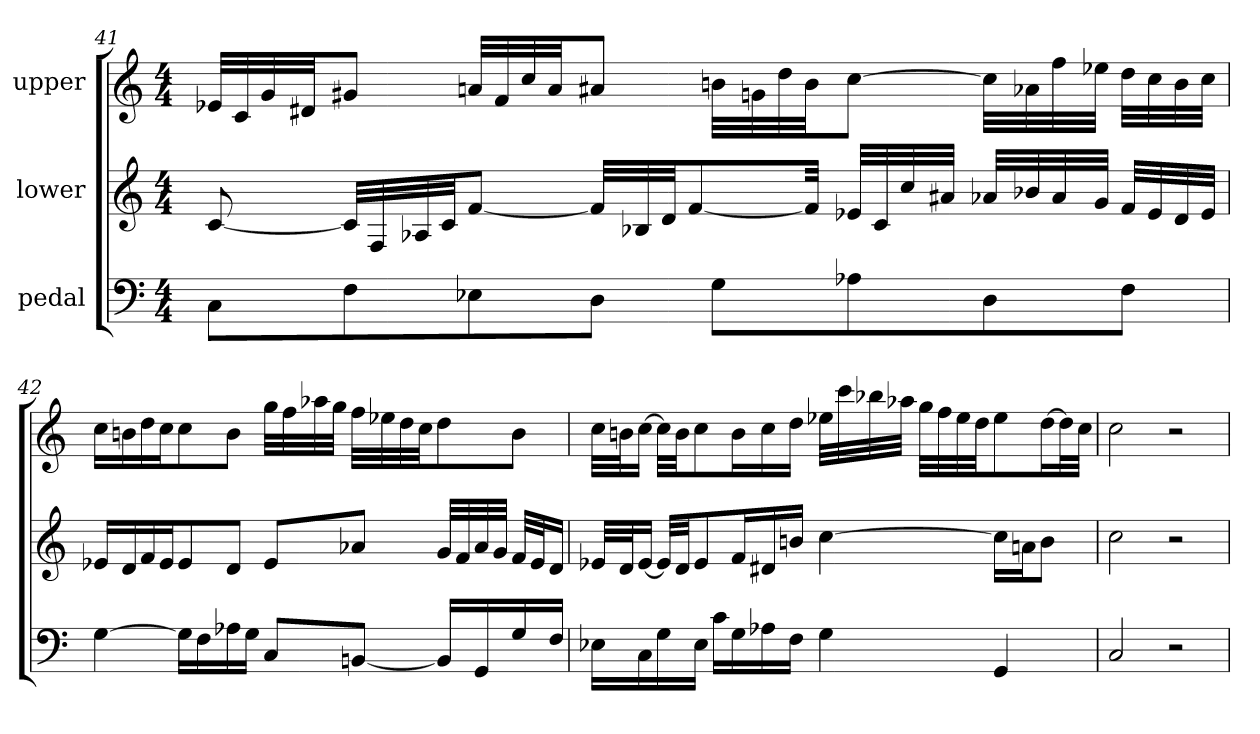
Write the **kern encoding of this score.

**kern	**kern	**kern
*part3	*part2	*part1
*staff3	*staff2	*staff1
*I"pedal	*I"lower	*I"upper
!!LO:LB:g=z
*clefF4	*clefG2	*clefG2
*M4/4	*M4/4	*M4/4
=41	=41	=41
8C\L	[8c/	32e-/LLL
.	.	32c/
.	.	32g/
.	.	32d#/JJ
8F\	32c/LLL]	8g#/J
.	32F/	.
.	32A-/	.
.	32c/JJ	.
8E-\	[8f/J	32an/LLL
.	.	32f/
.	.	32cc/
.	.	32a/JJ
8D\J	32f/LLL]	8a#/J
.	32B-/	.
.	32d/JJ	.
.	[8f/	.
8G\L	.	32bn\LLL
.	.	32gn\
.	.	32dd\
.	32f/Jkk]	32b\JJ
8A-\	32e-/LLL	[8cc\J
.	32c/	.
.	32cc/	.
.	32a#/JJJ	.
8D\	32a-/LLL	32cc\LLL]
.	32b-/	32a-\
.	32a-/	32ff\
.	32g/JJJ	32ee-\JJJ
8F\J	32f/LLL	32dd\LLL
.	32e-/	32cc\
.	32d/	32b\
.	32e-/JJJ	32cc\JJJ
!!LO:PB:g=z
=42	=42	=42
[4G\	16e-/LL	16cc\LL
.	16d/	16bn\
.	16f/	16dd\
.	16e-/J	16cc\J
16G\LL]	8e-/	8cc\
16F\	.	.
16A-\	8d/J	8b\J
16G\JJ	.	.
8C/L	8e-/L	32gg\LLL
.	.	32ff\
.	.	32aa-\
.	.	32gg\JJJ
[8BBn/J	8a-/J	32ff\LLL
.	.	32ee-\
.	.	32dd\
.	.	32cc\JJ
16BB/LL]	32g/LLL	8dd\
.	32f/	.
16GG/	32a-/	.
.	32g/JJJ	.
16G/	32f/LLL	8b\J
.	32e-/J	.
16F/JJ	16d/JJ	.
!!LO:LB:g=z
=43	=43	=43
16E-\LL	32e-/LLL	32cc\LLL
.	32d/J	32bn\J
16C\	[16e-/JJ	[16cc\JJ
16G\	32e-/LLL]	32cc\LLL]
.	32d/JJ	32b\JJ
16E-\JJ	8e-/	8cc\
16c\LL	.	.
16G\	16f/L	16b\L
16A-\	16d#/	16cc\
16F\JJ	16bn/JJ	16dd\JJ
4G\	[4cc\	32ee-\LLL
.	.	32ccc\
.	.	32bb-\
.	.	32aa-\JJJ
.	.	32gg\LLL
.	.	32ff\
.	.	32ee-\
.	.	32dd\JJ
4GG/	16cc\LL]	8ee-\
.	16an\J	.
.	8b\J	[16dd\L
.	.	32dd\L]
.	.	32cc\JJJ
=44	=44	=44
2C/	2cc\	2cc\
2r	2r	2r
=	=	=
*-	*-	*-
